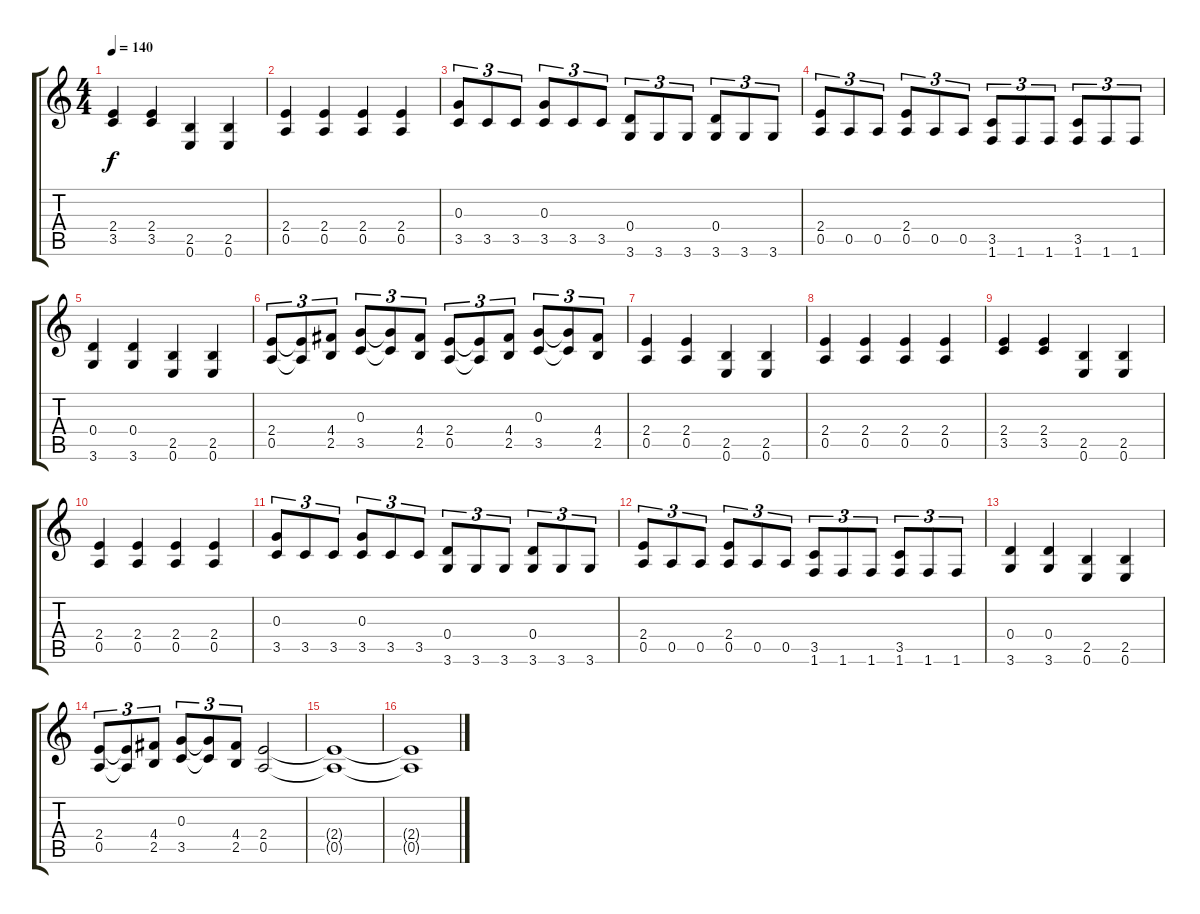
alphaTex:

\track "" {instrument distortionguitar}
\staff {score tabs}
\tuning (E4 B3 G3 D3 A2 E2) {hide}
\ts (4 4)
\tempo 140
\clef g2
\ks c
(2.4 3.5).4{dy f} (2.4 3.5).4 (2.5 0.6).4 (2.5 0.6).4 |
(2.4 0.5).4 (2.4 0.5).4 (2.4 0.5).4 (2.4 0.5).4 |
(0.3 3.5).8{tu (3 2)} 3.5.8{tu (3 2)} 3.5.8{tu (3 2)} (0.3 3.5).8{tu (3 2)} 3.5.8{tu (3 2)} 3.5.8{tu (3 2)} (0.4 3.6).8{tu (3 2)} 3.6.8{tu (3 2)} 3.6.8{tu (3 2)} (0.4 3.6).8{tu (3 2)} 3.6.8{tu (3 2)} 3.6.8{tu (3 2)} |
(2.4 0.5).8{tu (3 2)} 0.5.8{tu (3 2)} 0.5.8{tu (3 2)} (2.4 0.5).8{tu (3 2)} 0.5.8{tu (3 2)} 0.5.8{tu (3 2)} (3.5 1.6).8{tu (3 2)} 1.6.8{tu (3 2)} 1.6.8{tu (3 2)} (3.5 1.6).8{tu (3 2)} 1.6.8{tu (3 2)} 1.6.8{tu (3 2)} |
(0.4 3.6).4 (0.4 3.6).4 (2.5 0.6).4 (2.5 0.6).4 |
(2.4 0.5).8{tu (3 2)} (2.4{t} 0.5{t}).8{tu (3 2)} (4.4 2.5).8{tu (3 2)} (0.3 3.5).8{tu (3 2)} (0.3{t} 3.5{t}).8{tu (3 2)} (4.4 2.5).8{tu (3 2)} (2.4 0.5).8{tu (3 2)} (2.4{t} 0.5{t}).8{tu (3 2)} (4.4 2.5).8{tu (3 2)} (0.3 3.5).8{tu (3 2)} (0.3{t} 3.5{t}).8{tu (3 2)} (4.4 2.5).8{tu (3 2)} |
(2.4 0.5).4 (2.4 0.5).4 (2.5 0.6).4 (2.5 0.6).4 |
(2.4 0.5).4 (2.4 0.5).4 (2.4 0.5).4 (2.4 0.5).4 |
(2.4 3.5).4 (2.4 3.5).4 (2.5 0.6).4 (2.5 0.6).4 |
(2.4 0.5).4 (2.4 0.5).4 (2.4 0.5).4 (2.4 0.5).4 |
(0.3 3.5).8{tu (3 2)} 3.5.8{tu (3 2)} 3.5.8{tu (3 2)} (0.3 3.5).8{tu (3 2)} 3.5.8{tu (3 2)} 3.5.8{tu (3 2)} (0.4 3.6).8{tu (3 2)} 3.6.8{tu (3 2)} 3.6.8{tu (3 2)} (0.4 3.6).8{tu (3 2)} 3.6.8{tu (3 2)} 3.6.8{tu (3 2)} |
(2.4 0.5).8{tu (3 2)} 0.5.8{tu (3 2)} 0.5.8{tu (3 2)} (2.4 0.5).8{tu (3 2)} 0.5.8{tu (3 2)} 0.5.8{tu (3 2)} (3.5 1.6).8{tu (3 2)} 1.6.8{tu (3 2)} 1.6.8{tu (3 2)} (3.5 1.6).8{tu (3 2)} 1.6.8{tu (3 2)} 1.6.8{tu (3 2)} |
(0.4 3.6).4 (0.4 3.6).4 (2.5 0.6).4 (2.5 0.6).4 |
(2.4 0.5).8{tu (3 2)} (2.4{t} 0.5{t}).8{tu (3 2)} (4.4 2.5).8{tu (3 2)} (0.3 3.5).8{tu (3 2)} (0.3{t} 3.5{t}).8{tu (3 2)} (4.4 2.5).8{tu (3 2)} (2.4 0.5).2 |
(2.4{t} 0.5{t}).1{volume 0} |
(2.4{t} 0.5{t}).1
